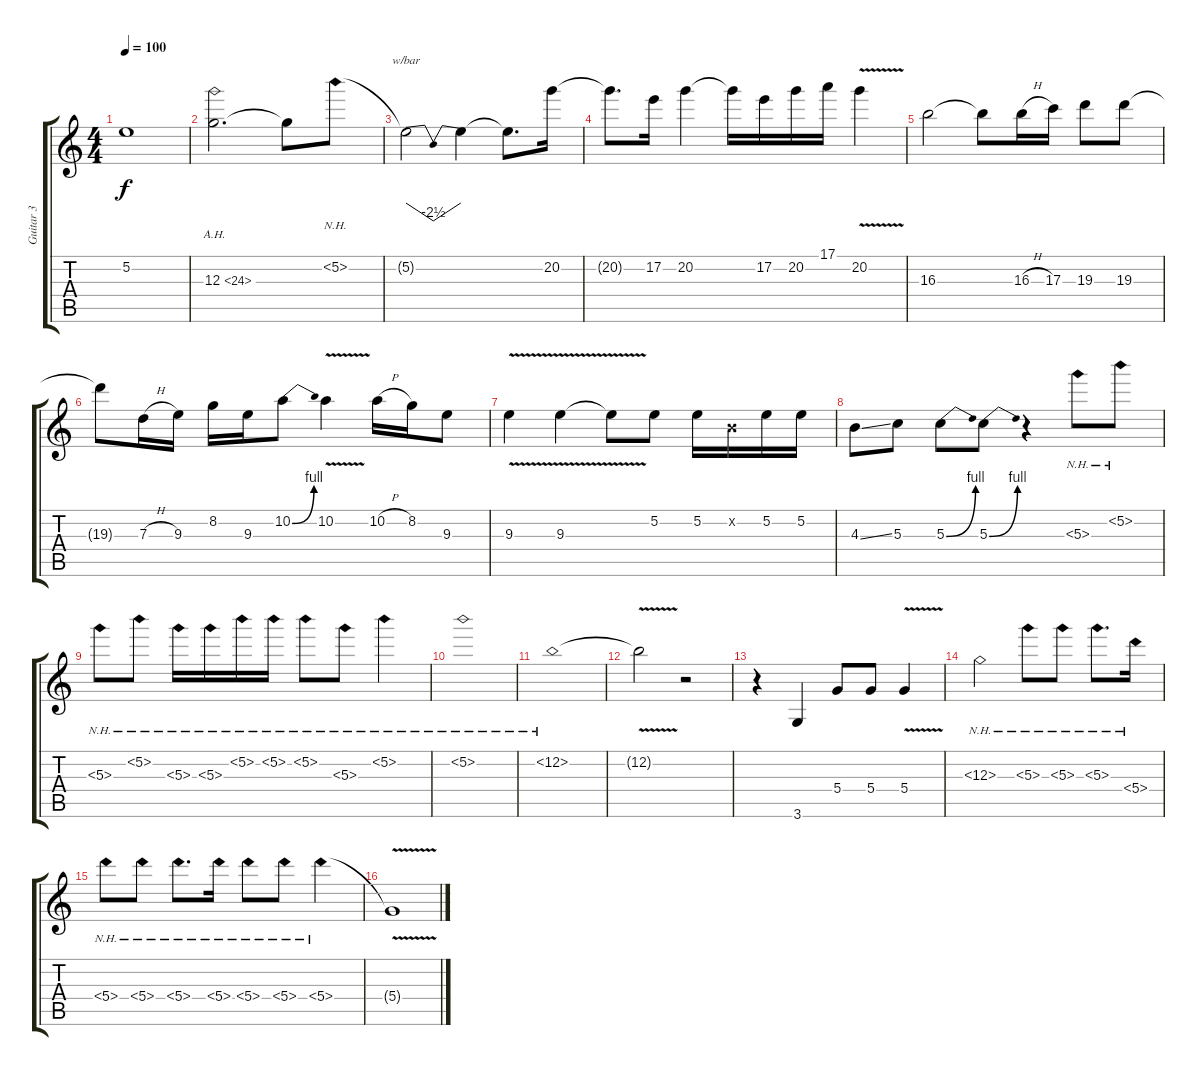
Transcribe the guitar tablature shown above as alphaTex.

\track ("Guitar 3" "Guitar 3") {instrument overdrivenguitar}
\staff {score tabs}
\tuning (E4 B3 G3 D3 A2 E2) {hide}
\ts (4 4)
\tempo 100
\clef g2
\ks c
5.2{t}.1{dy f} |
12.3{ah 12}.2{d} 12.3{t}.8 5.2{nh}.8 |
5.2{t}.2{tbe (dip default 0 0 30 -10 60 0)} 5.2{t}.4 5.2{t}.8{d} 20.2.16 |
20.2{t}.8{d} 17.2.16 20.2.4 20.2{t}.16 17.2.16 20.2.16 17.1.16 20.2{v}.4 |
16.3.2 16.3{t}.8 16.3{h}.16 17.3.16 19.3.8 19.3.8 |
19.3{t}.8 7.3{h}.16 9.3.16 8.2.16 9.3.16 10.2{be (bend 0 0 60 4)}.8 10.2{v}.4 10.2{h}.16 8.2.16 9.3.8 |
9.3{v}.4 9.3{v}.4 9.3{t}.8 5.2.8 5.2.16 0.2{x}.16 5.2.16 5.2.16 |
4.3{ss}.8 5.3.8 5.3{be (bend 0 0 60 4)}.8 5.3{be (bend 0 0 60 4)}.8 r.4 5.3{nh}.8 5.2{nh}.8 |
5.3{nh}.8 5.2{nh}.8 5.3{nh}.16 5.3{nh}.16 5.2{nh}.16 5.2{nh}.16 5.2{nh}.8 5.3{nh}.8 5.2{nh}.4 |
5.2{nh}.1 |
12.2{nh}.1 |
12.2{v t}.2 r.2 |
r.4 3.6.4 5.4.8 5.4.8 5.4{v}.4 |
12.3{nh}.2 5.3{nh}.8 5.3{nh}.8 5.3{nh}.8{d} 5.4{nh}.16 |
5.4{nh}.8 5.4{nh}.8 5.4{nh}.8{d} 5.4{nh}.16 5.4{nh}.8 5.4{nh}.8 5.4{nh}.4 |
5.4{v t}.1
